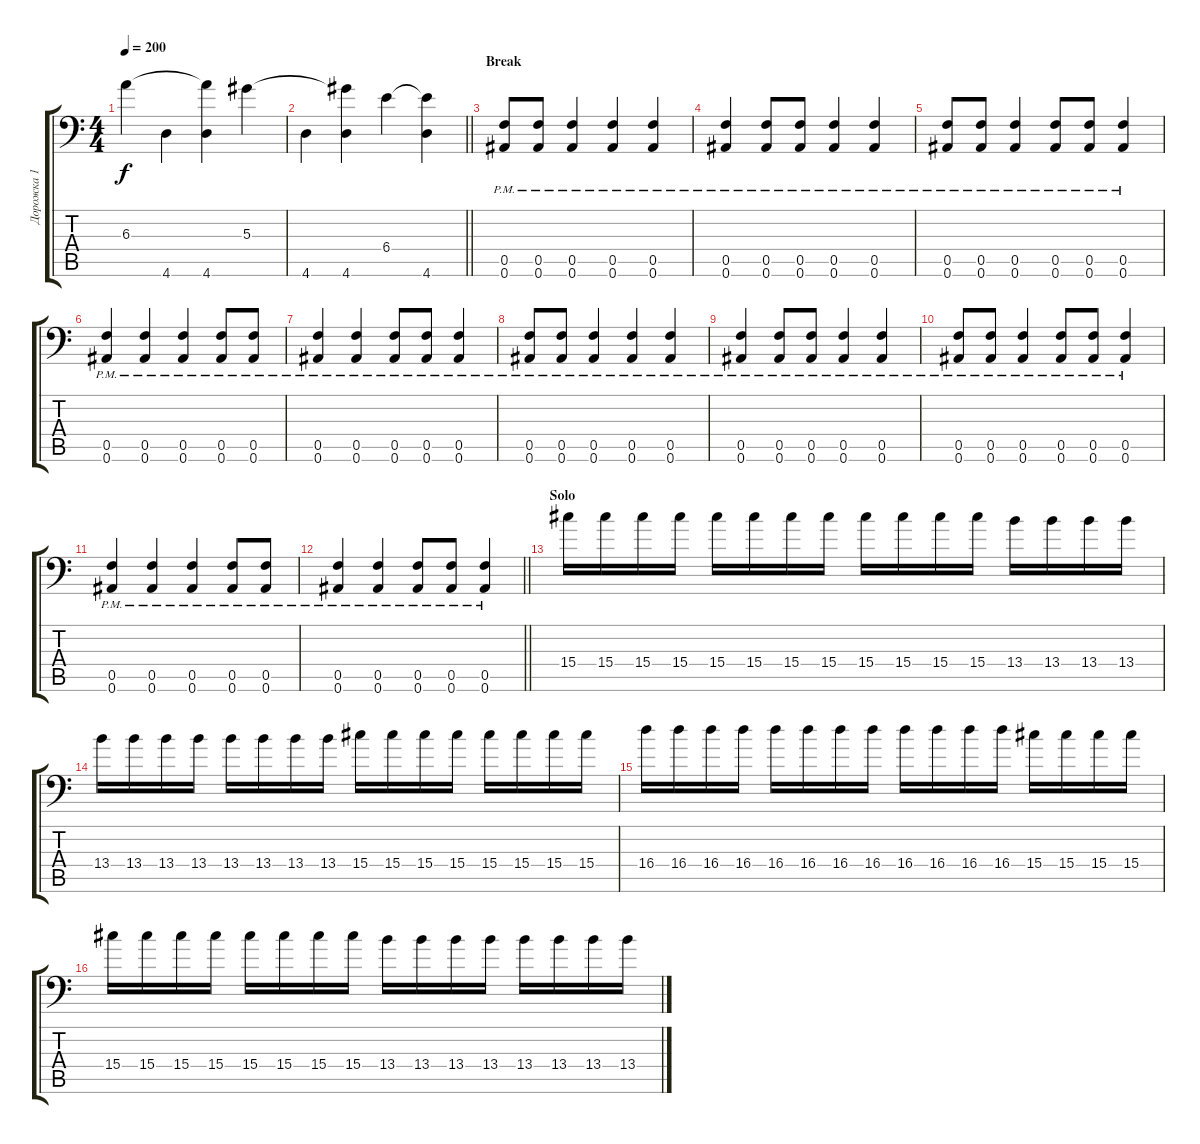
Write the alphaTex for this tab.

\track ("Дорожка 1" "Дорожка 1") {instrument distortionguitar}
\staff {score tabs}
\tuning (C4 G3 Eb3 Bb2 F2 Bb1) {hide}
\ts (4 4)
\tempo 200
\clef f4
\ks c
6.3.4{dy f} 4.6.4 (6.3{t} 4.6).4 5.3.4 |
\barLineRight lightlight
4.6.4 (5.3{t} 4.6).4 6.4.4 (6.4{t} 4.6).4 |
\section ("" "Break")
(0.5{pm} 0.6{pm}).8{instrument distortionguitar} (0.5{pm} 0.6{pm}).8 (0.5{pm} 0.6{pm}).4 (0.5{pm} 0.6{pm}).4 (0.5{pm} 0.6{pm}).4 |
(0.5 0.6{pm}).4 (0.5{pm} 0.6{pm}).8 (0.5{pm} 0.6{pm}).8 (0.5{pm} 0.6{pm}).4 (0.5{pm} 0.6{pm}).4 |
(0.5{pm} 0.6{pm}).8 (0.5{pm} 0.6{pm}).8 (0.5{pm} 0.6{pm}).4 (0.5{pm} 0.6{pm}).8 (0.5{pm} 0.6{pm}).8 (0.5{pm} 0.6{pm}).4 |
(0.5{pm} 0.6{pm}).4 (0.5{pm} 0.6{pm}).4 (0.5{pm} 0.6{pm}).4 (0.5{pm} 0.6{pm}).8 (0.5{pm} 0.6{pm}).8 |
(0.5{pm} 0.6{pm}).4 (0.5{pm} 0.6).4 (0.5{pm} 0.6{pm}).8 (0.5{pm} 0.6{pm}).8 (0.5{pm} 0.6{pm}).4 |
(0.5{pm} 0.6{pm}).8 (0.5{pm} 0.6{pm}).8 (0.5{pm} 0.6{pm}).4 (0.5{pm} 0.6{pm}).4 (0.5{pm} 0.6{pm}).4 |
(0.5{pm} 0.6{pm}).4 (0.5{pm} 0.6{pm}).8 (0.5{pm} 0.6{pm}).8 (0.5{pm} 0.6{pm}).4 (0.5{pm} 0.6{pm}).4 |
(0.5{pm} 0.6{pm}).8 (0.5{pm} 0.6{pm}).8 (0.5{pm} 0.6{pm}).4 (0.5{pm} 0.6{pm}).8 (0.5{pm} 0.6{pm}).8 (0.5{pm} 0.6{pm}).4 |
(0.5{pm} 0.6{pm}).4 (0.5{pm} 0.6{pm}).4 (0.5{pm} 0.6{pm}).4 (0.5{pm} 0.6{pm}).8 (0.5{pm} 0.6{pm}).8 |
\barLineRight lightlight
(0.5{pm} 0.6{pm}).4 (0.5{pm} 0.6).4 (0.5{pm} 0.6{pm}).8 (0.5{pm} 0.6{pm}).8 (0.5{pm} 0.6{pm}).4 |
\section ("" "Solo")
15.4.16{instrument overdrivenguitar} 15.4.16 15.4.16 15.4.16 15.4.16 15.4.16 15.4.16 15.4.16 15.4.16 15.4.16 15.4.16 15.4.16 13.4.16 13.4.16 13.4.16 13.4.16 |
13.4.16 13.4.16 13.4.16 13.4.16 13.4.16 13.4.16 13.4.16 13.4.16 15.4.16 15.4.16 15.4.16 15.4.16 15.4.16 15.4.16 15.4.16 15.4.16 |
16.4.16 16.4.16 16.4.16 16.4.16 16.4.16 16.4.16 16.4.16 16.4.16 16.4.16 16.4.16 16.4.16 16.4.16 15.4.16 15.4.16 15.4.16 15.4.16 |
15.4.16 15.4.16 15.4.16 15.4.16 15.4.16 15.4.16 15.4.16 15.4.16 13.4.16 13.4.16 13.4.16 13.4.16 13.4.16 13.4.16 13.4.16 13.4.16
